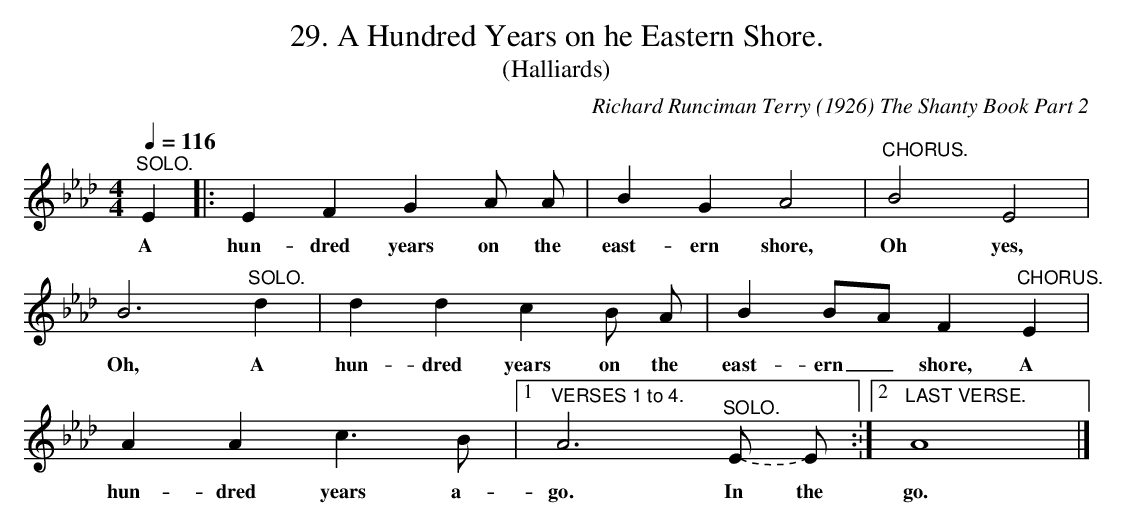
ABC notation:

X:1
T:29. A Hundred Years on he Eastern Shore.
T:(Halliards)
C:Richard Runciman Terry (1926) The Shanty Book Part 2
L:1/4
Q:1/4=116
M:4/4
K:Ab
"^SOLO." E |: E F G A/ A/ | B G A2 | "^CHORUS." B2 E2 |$
w: A | hun-dred years on the | east-ern shore, | Oh yes, |
B3 "^SOLO." d | d d c B/ A/ | B B/A/, F "^CHORUS." E |$
w: Oh, A | hun-dred years on the | east-ern_ shore,  A |
A A c3/2 B/ |1 "VERSES 1 to 4." A3 "^SOLO." E/.- E/. :|2 "LAST VERSE." A4 |]
w: hun-dred years a- | go. In the | go.|
